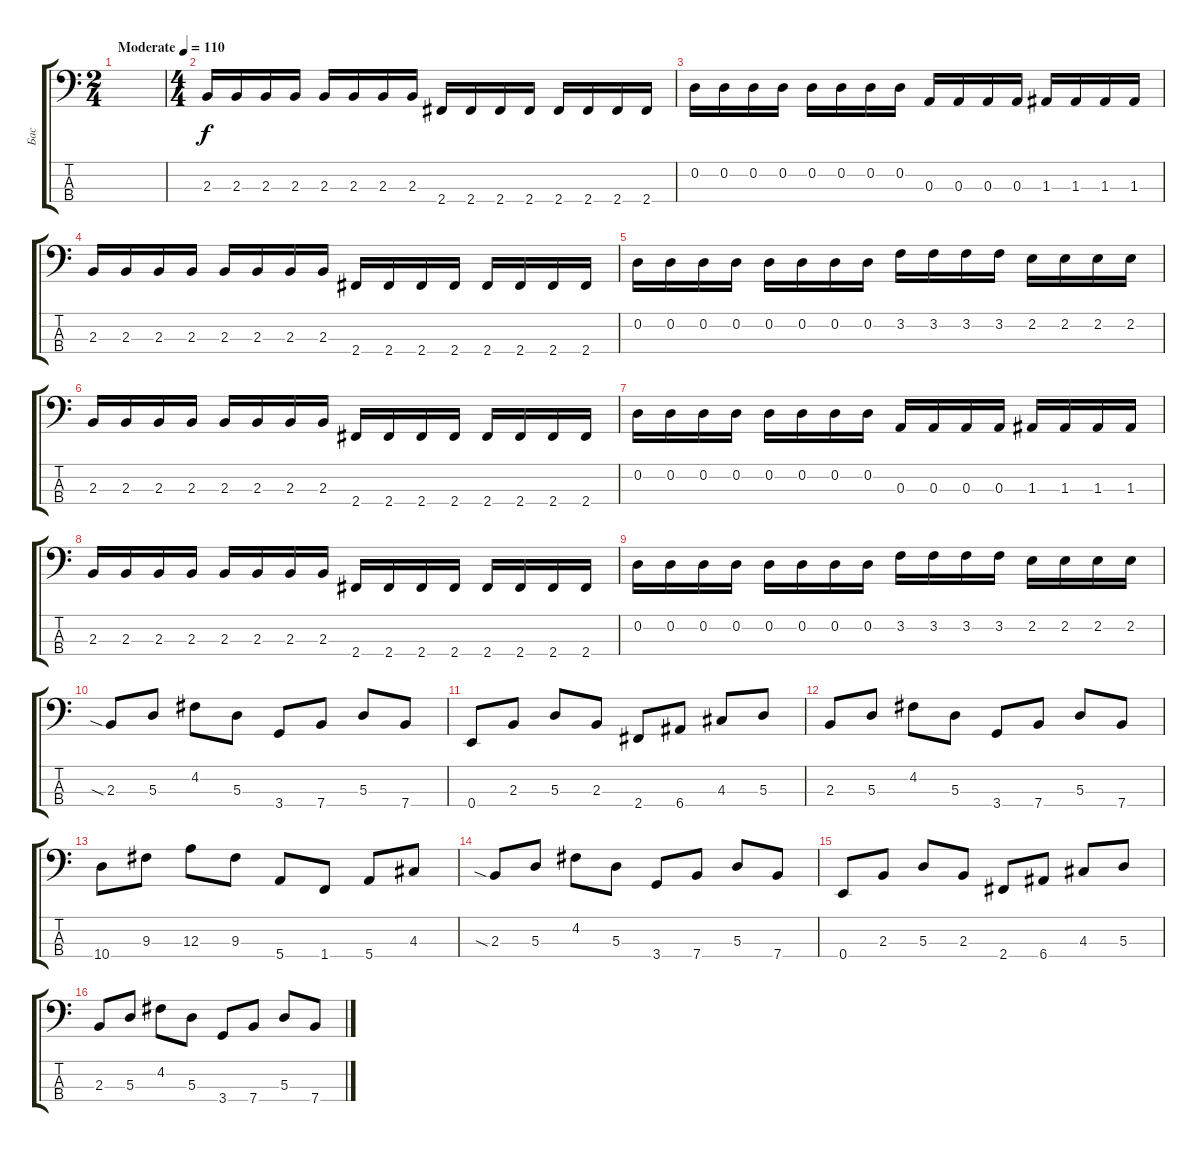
\track ("Бас" "Бас") {instrument electricbasspick}
\staff {score tabs}
\tuning (G2 D2 A1 E1) {hide}
\ts (2 4)
\tempo (110 "Moderate")
\clef f4
\ks c
|
\ts (4 4)
2.3.16 2.3.16 2.3.16 2.3.16 2.3.16 2.3.16 2.3.16 2.3.16 2.4.16 2.4.16 2.4.16 2.4.16 2.4.16 2.4.16 2.4.16 2.4.16 |
0.2.16 0.2.16 0.2.16 0.2.16 0.2.16 0.2.16 0.2.16 0.2.16 0.3.16 0.3.16 0.3.16 0.3.16 1.3.16 1.3.16 1.3.16 1.3.16 |
2.3.16 2.3.16 2.3.16 2.3.16 2.3.16 2.3.16 2.3.16 2.3.16 2.4.16 2.4.16 2.4.16 2.4.16 2.4.16 2.4.16 2.4.16 2.4.16 |
0.2.16 0.2.16 0.2.16 0.2.16 0.2.16 0.2.16 0.2.16 0.2.16 3.2.16 3.2.16 3.2.16 3.2.16 2.2.16 2.2.16 2.2.16 2.2.16 |
2.3.16 2.3.16 2.3.16 2.3.16 2.3.16 2.3.16 2.3.16 2.3.16 2.4.16 2.4.16 2.4.16 2.4.16 2.4.16 2.4.16 2.4.16 2.4.16 |
0.2.16 0.2.16 0.2.16 0.2.16 0.2.16 0.2.16 0.2.16 0.2.16 0.3.16 0.3.16 0.3.16 0.3.16 1.3.16 1.3.16 1.3.16 1.3.16 |
2.3.16 2.3.16 2.3.16 2.3.16 2.3.16 2.3.16 2.3.16 2.3.16 2.4.16 2.4.16 2.4.16 2.4.16 2.4.16 2.4.16 2.4.16 2.4.16 |
0.2.16 0.2.16 0.2.16 0.2.16 0.2.16 0.2.16 0.2.16 0.2.16 3.2.16 3.2.16 3.2.16 3.2.16 2.2.16 2.2.16 2.2.16 2.2.16 |
2.3{sia}.8 5.3.8 4.2.8 5.3.8 3.4.8 7.4.8 5.3.8 7.4.8 |
0.4.8 2.3.8 5.3.8 2.3.8 2.4.8 6.4.8 4.3.8 5.3.8 |
2.3.8 5.3.8 4.2.8 5.3.8 3.4.8 7.4.8 5.3.8 7.4.8 |
10.4.8 9.3.8 12.3.8 9.3.8 5.4.8 1.4.8 5.4.8 4.3.8 |
2.3{sia}.8 5.3.8 4.2.8 5.3.8 3.4.8 7.4.8 5.3.8 7.4.8 |
0.4.8 2.3.8 5.3.8 2.3.8 2.4.8 6.4.8 4.3.8 5.3.8 |
2.3.8 5.3.8 4.2.8 5.3.8 3.4.8 7.4.8 5.3.8 7.4.8
